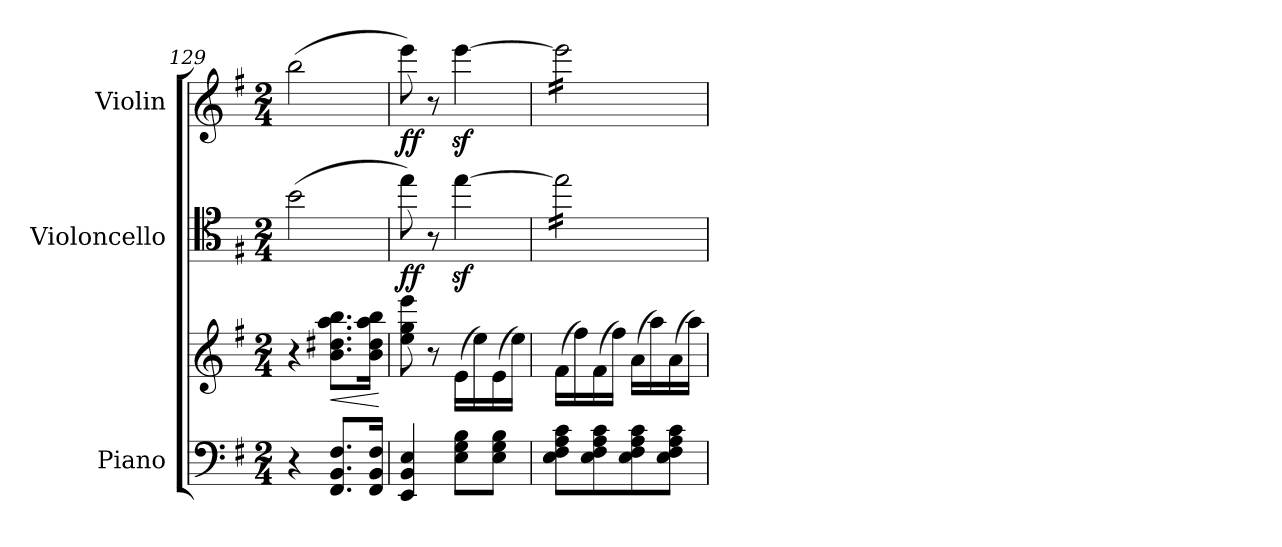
**kern	**kern	**dynam	**kern	**dynam	**kern	**dynam
*part3	*part3	*part3	*part2	*part2	*part1	*part1
*staff4	*staff3	*staff3/4	*staff2	*staff2	*staff1	*staff1
*I"Piano	*	*	*I"Violoncello	*	*I"Violin	*
*I'Pno.	*	*	*I'Vc.	*	*I'Vln.	*
*clefF4	*clefG2	*	*clefC4	*	*clefG2	*
*k[f#]	*k[f#]	*	*k[f#]	*	*k[f#]	*
*M2/4	*M2/4	*	*M2/4	*	*M2/4	*
=129	=129	=129	=129	=129	=129	=129
4r	4r	.	(2b\	.	(2bb\	.
!	!	!LO:HP:b	!	!	!	!
8.FF#/ 8.BB/ 8.F#/L	8.b\ 8.dd#X\ 8.aa\ 8.bb\L	<	.	.	.	.
16FF#/ 16BB/ 16F#/Jk	16b\ 16dd#\ 16aa\ 16bb\Jk	.	.	.	.	.
.	.	[	.	.	.	.
=130	=130	=130	=130	=130	=130	=130
!	!	!LO:DY:b	!	!	!	!
!	!	!LO:DY:n=1:b	!	!LO:DY:b	!	!LO:DY:b
4EE/ 4BB/ 4E/	8ee\ 8gg\ 8eee\	ff other-dynamics	8ee\)	ff	8eee\)	ff
.	8r	.	8r	.	8r	.
8E\ 8G\ 8B\L	(16e\LL	.	[4eez<\	.	[4eeez<\	.
.	16ee\)	.	.	.	.	.
8E\ 8G\ 8B\J	(16e\	.	.	.	.	.
.	16ee\JJ)	.	.	.	.	.
=131	=131	=131	=131	=131	=131	=131
*	*	*	*tremolo	*	*	*
*	*	*	*	*	*tremolo	*
8E\ 8F#\ 8A\ 8c\L	(16f#\LL	.	16ee\]LL	.	16eee\]LL	.
.	16ff#\)	.	16ee\	.	16eee\	.
8E\ 8F#\ 8A\ 8c\	(16f#\	.	16cc\	.	16ccc\	.
.	16ff#\JJ)	.	16cc\	.	16ccc\	.
8E\ 8F#\ 8A\ 8c\	(16a\LL	.	16a\	.	16aa\	.
.	16aa\)	.	16a\	.	16aa\	.
8E\ 8F#\ 8A\ 8c\J	(16a\	.	16g\	.	16gg\	.
.	16aa\JJ)	.	16g\JJ	.	16gg\JJ	.
*	*	*	*	*	*Xtremolo	*
*	*	*	*Xtremolo	*	*	*
=	=	=	=	=	=	=
*-	*-	*-	*-	*-	*-	*-
